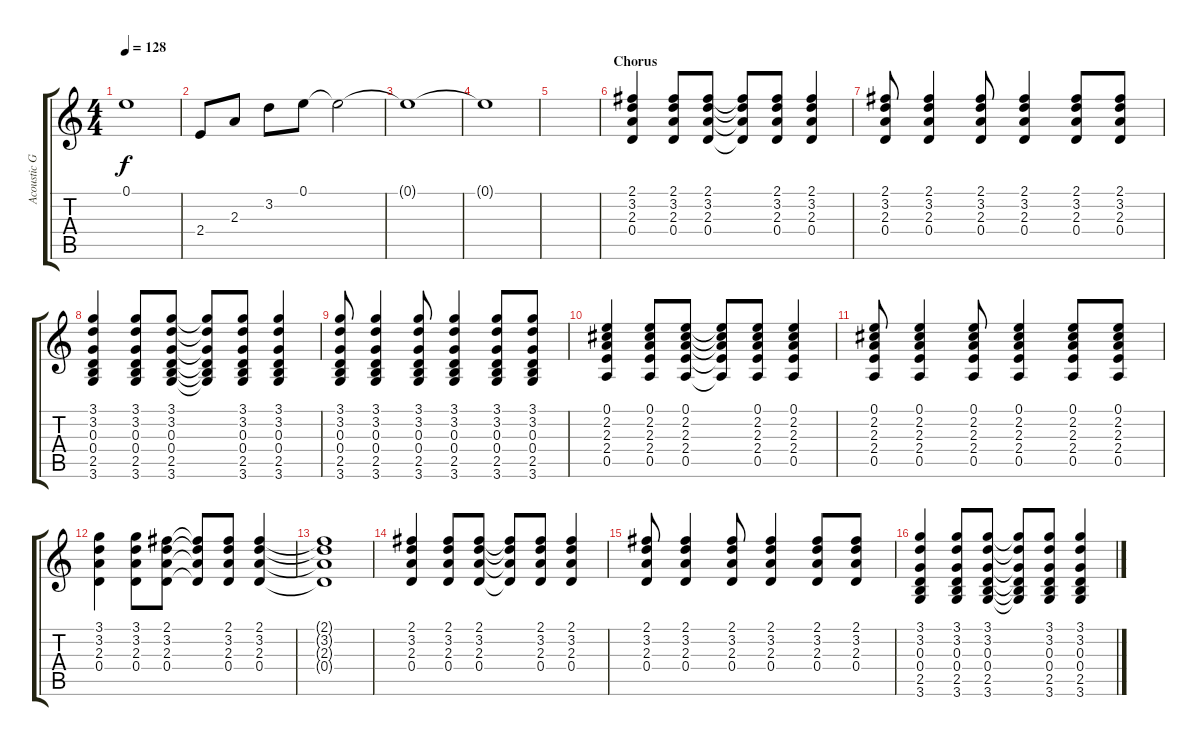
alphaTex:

\track ("Acoustic Guitar" "Acoustic G") {instrument acousticguitarsteel}
\staff {score tabs}
\tuning (E4 B3 G3 D3 A2 E2) {hide}
\ts (4 4)
\tempo 128
\clef g2
\ks c
0.1{t}.1{dy f} |
2.4.8 2.3.8 3.2.8 0.1.8 0.1{t}.2 |
0.1{t}.1 |
0.1{t}.1 |
|
\section ("" "Chorus")
(2.1 3.2 2.3 0.4).4 (2.1 3.2 2.3 0.4).8 (2.1 3.2 2.3 0.4).8 (2.1{t} 3.2{t} 2.3{t} 0.4{t}).8 (2.1 3.2 2.3 0.4).8 (2.1 3.2 2.3 0.4).4 |
(2.1 3.2 2.3 0.4).8 (2.1 3.2 2.3 0.4).4 (2.1 3.2 2.3 0.4).8 (2.1 3.2 2.3 0.4).4 (2.1 3.2 2.3 0.4).8 (2.1 3.2 2.3 0.4).8 |
(3.1 3.2 0.3 0.4 2.5 3.6).4 (3.1 3.2 0.3 0.4 2.5 3.6).8 (3.1 3.2 0.3 0.4 2.5 3.6).8 (3.1{t} 3.2{t} 0.3{t} 0.4{t} 2.5{t} 3.6{t}).8 (3.1 3.2 0.3 0.4 2.5 3.6).8 (3.1 3.2 0.3 0.4 2.5 3.6).4 |
(3.1 3.2 0.3 0.4 2.5 3.6).8 (3.1 3.2 0.3 0.4 2.5 3.6).4 (3.1 3.2 0.3 0.4 2.5 3.6).8 (3.1 3.2 0.3 0.4 2.5 3.6).4 (3.1 3.2 0.3 0.4 2.5 3.6).8 (3.1 3.2 0.3 0.4 2.5 3.6).8 |
(0.1 2.2 2.3 2.4 0.5).4 (0.1 2.2 2.3 2.4 0.5).8 (0.1 2.2 2.3 2.4 0.5).8 (0.1{t} 2.2{t} 2.3{t} 2.4{t} 0.5{t}).8 (0.1 2.2 2.3 2.4 0.5).8 (0.1 2.2 2.3 2.4 0.5).4 |
(0.1 2.2 2.3 2.4 0.5).8 (0.1 2.2 2.3 2.4 0.5).4 (0.1 2.2 2.3 2.4 0.5).8 (0.1 2.2 2.3 2.4 0.5).4 (0.1 2.2 2.3 2.4 0.5).8 (0.1 2.2 2.3 2.4 0.5).8 |
(3.1 3.2 2.3 0.4).4 (3.1 3.2 2.3 0.4).8 (2.1 3.2 2.3 0.4).8 (2.1{t} 3.2{t} 2.3{t} 0.4{t}).8 (2.1 3.2 2.3 0.4).8 (2.1 3.2 2.3 0.4).4 |
(2.1{t} 3.2{t} 2.3{t} 0.4{t}).1 |
(2.1 3.2 2.3 0.4).4 (2.1 3.2 2.3 0.4).8 (2.1 3.2 2.3 0.4).8 (2.1{t} 3.2{t} 2.3{t} 0.4{t}).8 (2.1 3.2 2.3 0.4).8 (2.1 3.2 2.3 0.4).4 |
(2.1 3.2 2.3 0.4).8 (2.1 3.2 2.3 0.4).4 (2.1 3.2 2.3 0.4).8 (2.1 3.2 2.3 0.4).4 (2.1 3.2 2.3 0.4).8 (2.1 3.2 2.3 0.4).8 |
(3.1 3.2 0.3 0.4 2.5 3.6).4 (3.1 3.2 0.3 0.4 2.5 3.6).8 (3.1 3.2 0.3 0.4 2.5 3.6).8 (3.1{t} 3.2{t} 0.3{t} 0.4{t} 2.5{t} 3.6{t}).8 (3.1 3.2 0.3 0.4 2.5 3.6).8 (3.1 3.2 0.3 0.4 2.5 3.6).4
